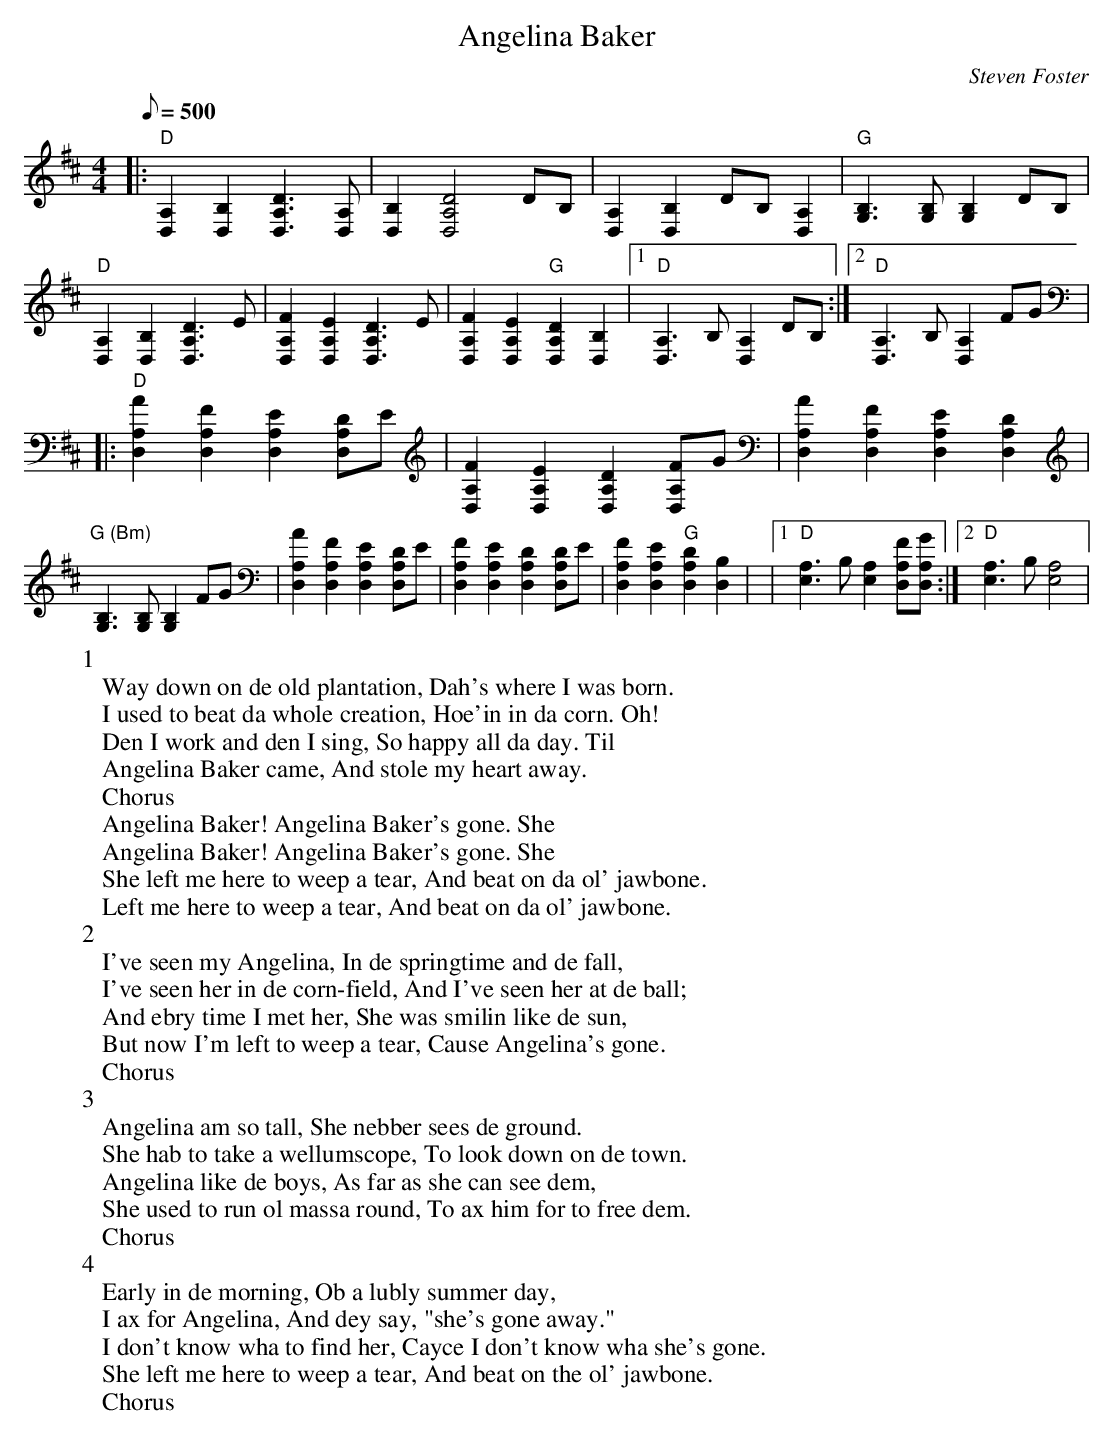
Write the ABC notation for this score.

X:1
T:Angelina Baker
C:Steven Foster
L:1/8
Q:500
M:4/4
K:D
|:"D"[D,2A,2] [D,2B,2] [D,3A,3D3][D,A,] | [D,2B,2] [D,4A,4D4] DB, |\
[D,2A,2] [D,2B,2] DB, [D,2A,2] | \
"G"[G,3B,3][G,B,] [G,2B,2] DB, |"D"[D,2A,2] [D,2B,2] [D,3A,3D3]E |\
[D,2A,2F2] [D,2A,2E2] [D,3A,3D3]E | \
 [D,2A,2F2] [D,2A,2E2] "G" [D,2A,2D2] [D,2B,2] |1"D"[D,3A,3]B, [D,2A,2] DB,\
:|2"D"[D,3A,3]B, [D,2A,2] FG |
|:"D"[D,2A,2A2] [D,2A,2F2] [D,2A,2E2] [D,A,D]E | [D,2A,2F2] [D,2A,2E2]\
[D,2A,2D2] [D,A,F]G | \
 [D,2A,2A2] [D,2A,2F2] [D,2A,2E2] [D,2A,2D2] |"G (Bm)" [G,3B,3] [G,B,]\
[G,2B,2]\
FG | [D,2A,2A2] [D,2A,2F2] [D,2A,2E2] [D,A,D]E | \
 [D,2A,2F2] [D,2A,2E2] [D,2A,2D2] [D,A,D]E | [D,2A,2F2] [D,2A,2E2]\
"G"[D,2A,2D2] [D,2B,2] | \
|1"D"[E,3A,3]B, [E,2A,2] [D,A,F][D,A,G] :|2"D"[E,3A,3]B, [E,4A,4] |
W:1
W:Way down on de old plantation, Dah's where I was born.
W:I used to beat da whole creation, Hoe'in in da corn. Oh!
W:Den I work and den I sing, So happy all da day. Til
W:Angelina Baker came, And stole my heart away.
W:Chorus
W:Angelina Baker! Angelina Baker's gone. She
W:Angelina Baker! Angelina Baker's gone. She
W:She left me here to weep a tear, And beat on da ol' jawbone.
W:Left me here to weep a tear, And beat on da ol' jawbone.
W:2
W:I've seen my Angelina, In de springtime and de fall,
W:I've seen her in de corn-field, And I've seen her at de ball;
W:And ebry time I met her, She was smilin like de sun,
W:But now I'm left to weep a tear, Cause Angelina's gone.
W:Chorus
W:3
W:Angelina am so tall, She nebber sees de ground.
W:She hab to take a wellumscope, To look down on de town.
W:Angelina like de boys, As far as she can see dem,
W:She used to run ol massa round, To ax him for to free dem.
W:Chorus
W:4
W:Early in de morning, Ob a lubly summer day,
W:I ax for Angelina, And dey say, "she's gone away."
W:I don't know wha to find her, Cayce I don't know wha she's gone.
W:She left me here to weep a tear, And beat on the ol' jawbone.
W:Chorus
